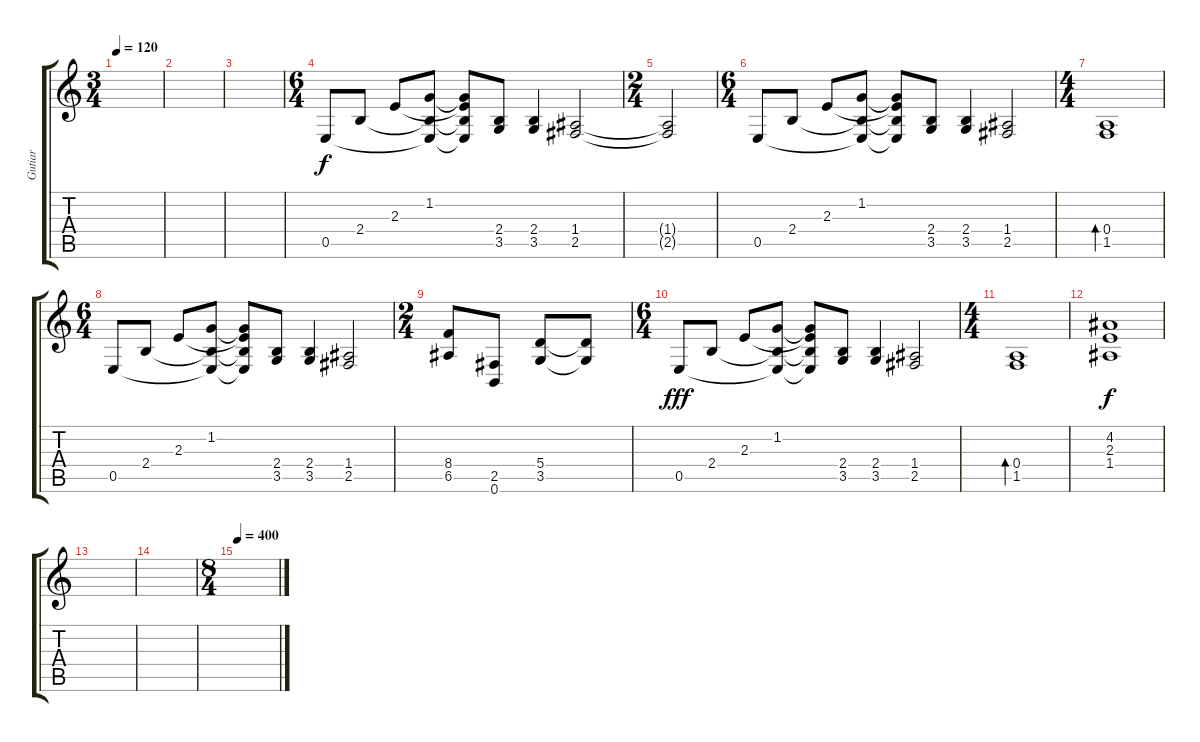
\track ("Gutiar" "Gutiar") {instrument distortionguitar}
\staff {score tabs}
\tuning (B3 Gb3 D3 A2 E2 B1) {hide}
\ts (3 4)
\tempo 120
\clef g2
\ks c
|
|
|
\ts (6 4)
0.5.8 2.4.8 2.3.8 (1.2 2.4{t} 0.5{t}).8 (1.2{t} 2.3{t} 2.4{t} 0.5{t}).8 (2.4 3.5).8 (2.4 3.5).4 (1.4 2.5).2 |
\ts (2 4)
(1.4{t} 2.5{t}).2 |
\ts (6 4)
0.5.8 2.4.8 2.3.8 (1.2 2.4{t} 0.5{t}).8 (1.2{t} 2.3{t} 2.4{t} 0.5{t}).8 (2.4 3.5).8 (2.4 3.5).4 (1.4 2.5).2 |
\ts (4 4)
(0.4 1.5).1{bd 480} |
\ts (6 4)
0.5.8 2.4.8 2.3.8 (1.2 2.4{t} 0.5{t}).8 (1.2{t} 2.3{t} 2.4{t} 0.5{t}).8 (2.4 3.5).8 (2.4 3.5).4 (1.4 2.5).2 |
\ts (2 4)
(8.4 6.5).8 (2.5 0.6).8 (5.4 3.5).8 (5.4{t} 3.5{t}).8{dy f} |
\ts (6 4)
0.5.8{dy fff} 2.4.8 2.3.8 (1.2 2.4{t} 0.5{t}).8 (1.2{t} 2.3{t} 2.4{t} 0.5{t}).8 (2.4 3.5).8 (2.4 3.5).4 (1.4 2.5).2 |
\ts (4 4)
(0.4 1.5).1{bd 480} |
(4.2 2.3 1.4).1{dy f} |
|
|
\ts (8 4)
\tempo 400
